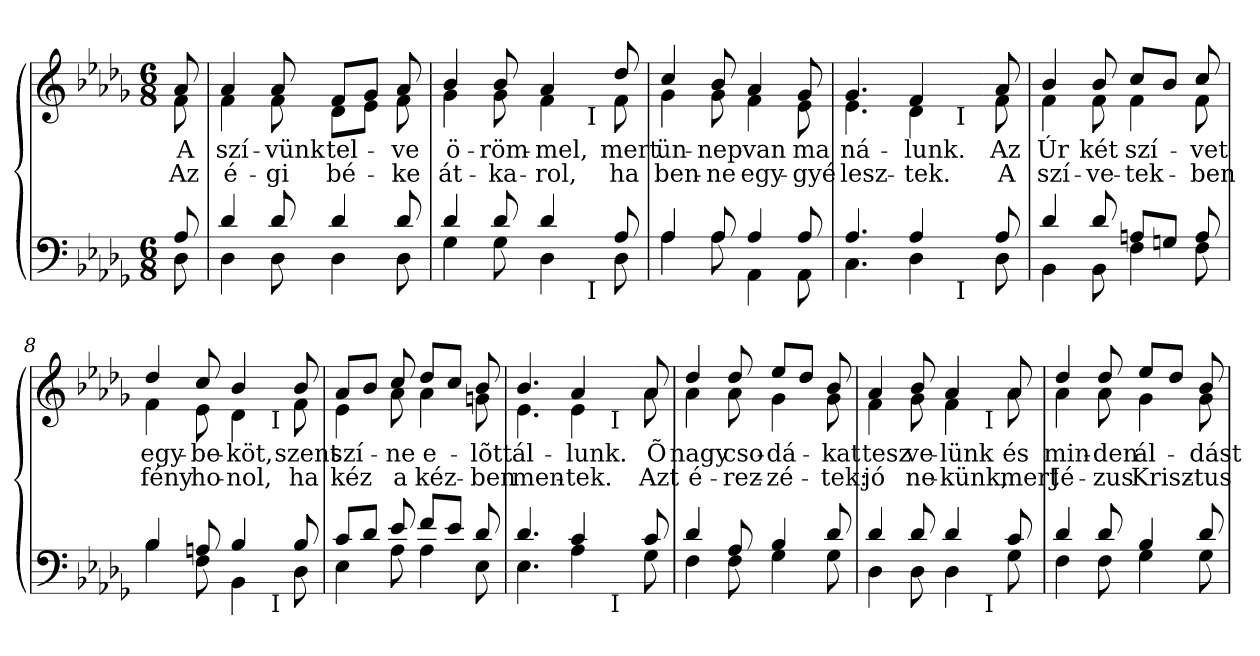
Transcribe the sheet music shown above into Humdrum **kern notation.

**kern	**kern	**text	**text
*part2	*part1	*part1	*part1
*staff2	*staff1	*staff1	*staff1
*clefF4	*clefG2	*	*
*k[b-e-a-d-g-]	*k[b-e-a-d-g-]	*	*
*D-:	*D-:	*	*
*M6/8	*M6/8	*	*
=1	=1	=1	=1
*^	*	*	*
!	!	!LO:TX:a:t=.	!	!
!	!	!LO:TX:a:t== 66	!	!
!	!	!	!LO:LY:b	!LO:LY:b
*	*	*^	*	*
8A-/	8D-\	8a-/	8f\	A	Az
=2	=2	=2	=2	=2	=2
!	!	!	!	!LO:LY:b	!LO:LY:b
4d-/	4D-\	4a-/	4f\	szí-	é-
!	!	!	!	!LO:LY:b	!LO:LY:b
8d-/	8D-\	8a-/	8f\	-vünk	-gi
!	!	!	!	!LO:LY:b	!LO:LY:b
4d-/	4D-\	8f/L	8d-\L	tel-	bé-
.	.	8g-/J	8e-\J	.	.
!	!	!	!	!LO:LY:b	!LO:LY:b
8d-/	8D-\	8a-/	8f\	-ve	-ke
*	*	*v	*v	*	*
=3	=3	=3	=3	=3
*	*	*^	*	*
!	!	!	!	!LO:LY:b	!LO:LY:b
*	*^	*	*^	*	*
4d-/	4G-\	2ryy	4b-/	4g-\	2ryy	ö-	át-
!	!	!	!	!	!	!LO:LY:b	!LO:LY:b
8d-/	8G-\	.	8b-/	8g-\	.	-röm-	-ka-
!	!	!	!	!	!	!LO:LY:b	!LO:LY:b
4d-/	4D-\	.	4a-/	4f\	.	-mel,	-rol,
.	.	32ryy	.	.	32ryy	.	.
!	!	!	!	!	!LO:TX:b:t=I	!	!
!	!	!LO:TX:b:t=I	!	!	!	!	!
.	.	8..ryy	.	.	8..ryy	.	.
!	!	!	!	!	!	!LO:LY:b	!LO:LY:b
8A-/	8D-\	.	8dd-/	8f\	.	mert	ha
*	*v	*v	*	*	*	*	*
*	*	*v	*v	*v	*	*
=4	=4	=4	=4	=4
*	*^	*^	*	*
*	*	*	*	*^	*	*
!	!	!	!	!	!	!LO:LY:b	!LO:LY:b
*	*v	*v	*	*	*	*	*
*	*	*	*v	*v	*	*
4A-/	4A-\	4cc/	4g-\	ün-	ben-
!	!	!	!	!LO:LY:b	!LO:LY:b
8A-/	8A-\	8b-/	8g-\	-nep	-ne
!	!	!	!	!LO:LY:b	!LO:LY:b
4A-/	4AA-\	4a-/	4f\	van	egy-
!	!	!	!	!LO:LY:b	!LO:LY:b
8A-/	8AA-\	8g-/	8e-\	ma	-gyé
*	*	*v	*v	*	*
=5	=5	=5	=5	=5
*	*	*^	*	*
!	!	!	!	!LO:LY:b	!LO:LY:b
*	*^	*	*^	*	*
4.A-/	4.C\	2ryy	4.g-/	4.e-\	2ryy	ná-	lesz-
!	!	!	!	!	!	!LO:LY:b	!LO:LY:b
4A-/	4D-\	.	4f/	4d-\	.	-lunk.	-tek.
.	.	32ryy	.	.	32ryy	.	.
!	!	!	!	!	!LO:TX:b:t=I	!	!
!	!	!LO:TX:b:t=I	!	!	!	!	!
.	.	16.ryy	.	.	16.ryy	.	.
*	*v	*v	*	*	*	*	*
*	*	*v	*v	*v	*	*
!!LO:LB:g=z
=6-	=6-	=6-	=6-	=6-
*	*^	*^	*	*
*	*	*	*	*^	*	*
!	!	!	!	!	!	!LO:LY:b	!LO:LY:b
*	*v	*v	*	*	*	*	*
*	*	*	*v	*v	*	*
8A-/	8D-\	8a-/	8f\	Az	A
=7	=7	=7	=7	=7	=7
!	!	!	!	!LO:LY:b	!LO:LY:b
4d-/	4BB-\	4b-/	4f\	Úr	szí-
!	!	!	!	!LO:LY:b	!LO:LY:b
8d-/	8BB-\	8b-/	8f\	két	-ve-
!	!	!	!	!LO:LY:b	!LO:LY:b
8An/L	4F\	8cc/L	4f\	szí-	-tek-
8Gn/J	.	8b-/J	.	.	.
!	!	!	!	!LO:LY:b	!LO:LY:b
8A/	8F\	8cc/	8f\	-vet	-ben
*	*	*v	*v	*	*
=8	=8	=8	=8	=8
*	*	*^	*	*
!	!	!	!	!LO:LY:b	!LO:LY:b
*	*^	*	*^	*	*
4B-/	4B-\	2ryy	4dd-/	4f\	2ryy	egy-	fény
!	!	!	!	!	!	!LO:LY:b	!LO:LY:b
8An/	8F\	.	8cc/	8e-\	.	-be-	ho-
!	!	!	!	!	!	!LO:LY:b	!LO:LY:b
4B-/	4BB-\	.	4b-/	4d-\	.	-köt,	-nol,
.	.	32ryy	.	.	32ryy	.	.
!	!	!	!	!	!LO:TX:b:t=I	!	!
!	!	!LO:TX:b:t=I	!	!	!	!	!
.	.	8..ryy	.	.	8..ryy	.	.
!	!	!	!	!	!	!LO:LY:b	!LO:LY:b
8B-/	8D-\	.	8b-/	8f\	.	szent	ha
*	*v	*v	*	*	*	*	*
*	*	*v	*v	*v	*	*
=9	=9	=9	=9	=9
*	*^	*^	*	*
*	*	*	*	*^	*	*
!	!	!	!	!	!	!LO:LY:b	!LO:LY:b
*	*v	*v	*	*	*	*	*
*	*	*	*v	*v	*	*
8c/L	4E-\	8a-/L	4e-\	szí-	kéz
8d-/J	.	8b-/J	.	.	.
!	!	!	!	!LO:LY:b	!LO:LY:b
8e-/	8A-\	8cc/	8a-\	-ne	a
!	!	!	!	!LO:LY:b	!LO:LY:b
8f/L	4A-\	8dd-/L	4a-\	e-	kéz-
8e-/J	.	8cc/J	.	.	.
!	!	!	!	!LO:LY:b	!LO:LY:b
8d-/	8E-\	8b-/	8gn\	-lõtt	-ben
*	*	*v	*v	*	*
=10	=10	=10	=10	=10
*	*	*^	*	*
!	!	!	!	!LO:LY:b	!LO:LY:b
*	*^	*	*^	*	*
4.d-/	4.E-\	2ryy	4.b-/	4.e-\	2ryy	ál-	men-
!	!	!	!	!	!	!LO:LY:b	!LO:LY:b
4c/	4A-\	.	4a-/	4e-\	.	-lunk.	-tek.
.	.	32ryy	.	.	32ryy	.	.
!	!	!	!	!	!LO:TX:b:t=I	!	!
!	!	!LO:TX:b:t=I	!	!	!	!	!
.	.	16.ryy	.	.	16.ryy	.	.
*	*v	*v	*	*	*	*	*
*	*	*v	*v	*v	*	*
!!LO:LB:g=z
=11-	=11-	=11-	=11-	=11-
*	*^	*^	*	*
*	*	*	*	*^	*	*
!	!	!	!	!	!	!LO:LY:b	!LO:LY:b
*	*v	*v	*	*	*	*	*
*	*	*	*v	*v	*	*
8c/	8G-\	8a-/	8a-\	Õ	Azt
=12	=12	=12	=12	=12	=12
!	!	!	!	!LO:LY:b	!LO:LY:b
4d-/	4F\	4dd-/	4a-\	nagy	é-
!	!	!	!	!LO:LY:b	!LO:LY:b
8A-/	8F\	8dd-/	8a-\	cso-	-rez-
!	!	!	!	!LO:LY:b	!LO:LY:b
4B-/	4G-\	8ee-/L	4g-\	-dá-	-zé-
.	.	8dd-/J	.	.	.
!	!	!	!	!LO:LY:b	!LO:LY:b
8d-/	8G-\	8b-/	8g-\	-kat	-tek:
*	*	*v	*v	*	*
=13	=13	=13	=13	=13
*	*	*^	*	*
!	!	!	!	!LO:LY:b	!LO:LY:b
*	*^	*	*^	*	*
4d-/	4D-\	2ryy	4a-/	4f\	2ryy	tesz	jó
!	!	!	!	!	!	!LO:LY:b	!LO:LY:b
8d-/	8D-\	.	8b-/	8g-\	.	ve-	ne-
!	!	!	!	!	!	!LO:LY:b	!LO:LY:b
4d-/	4D-\	.	4a-/	4f\	.	-lünk	-künk,
.	.	32ryy	.	.	32ryy	.	.
!	!	!	!	!	!LO:TX:b:t=I	!	!
!	!	!LO:TX:b:t=I	!	!	!	!	!
.	.	8..ryy	.	.	8..ryy	.	.
!	!	!	!	!	!	!LO:LY:b	!LO:LY:b
8c/	8G-\	.	8a-/	8a-\	.	és	mert
*	*v	*v	*	*	*	*	*
*	*	*v	*v	*v	*	*
=14	=14	=14	=14	=14
*	*^	*^	*	*
*	*	*	*	*^	*	*
!	!	!	!	!	!	!LO:LY:b	!LO:LY:b
*	*v	*v	*	*	*	*	*
*	*	*	*v	*v	*	*
4d-/	4F\	4dd-/	4a-\	min-	Jé-
!	!	!	!	!LO:LY:b	!LO:LY:b
8d-/	8F\	8dd-/	8a-\	-den	-zus
!	!	!	!	!LO:LY:b	!LO:LY:b
4B-/	4G-\	8ee-/L	4g-\	ál-	Krisz-
.	.	8dd-/J	.	.	.
!	!	!	!	!LO:LY:b	!LO:LY:b
8d-/	8G-\	8b-/	8g-\	-dást	-tus
*v	*v	*	*	*	*
*	*v	*v	*	*
=	=	=	=
*-	*-	*-	*-
